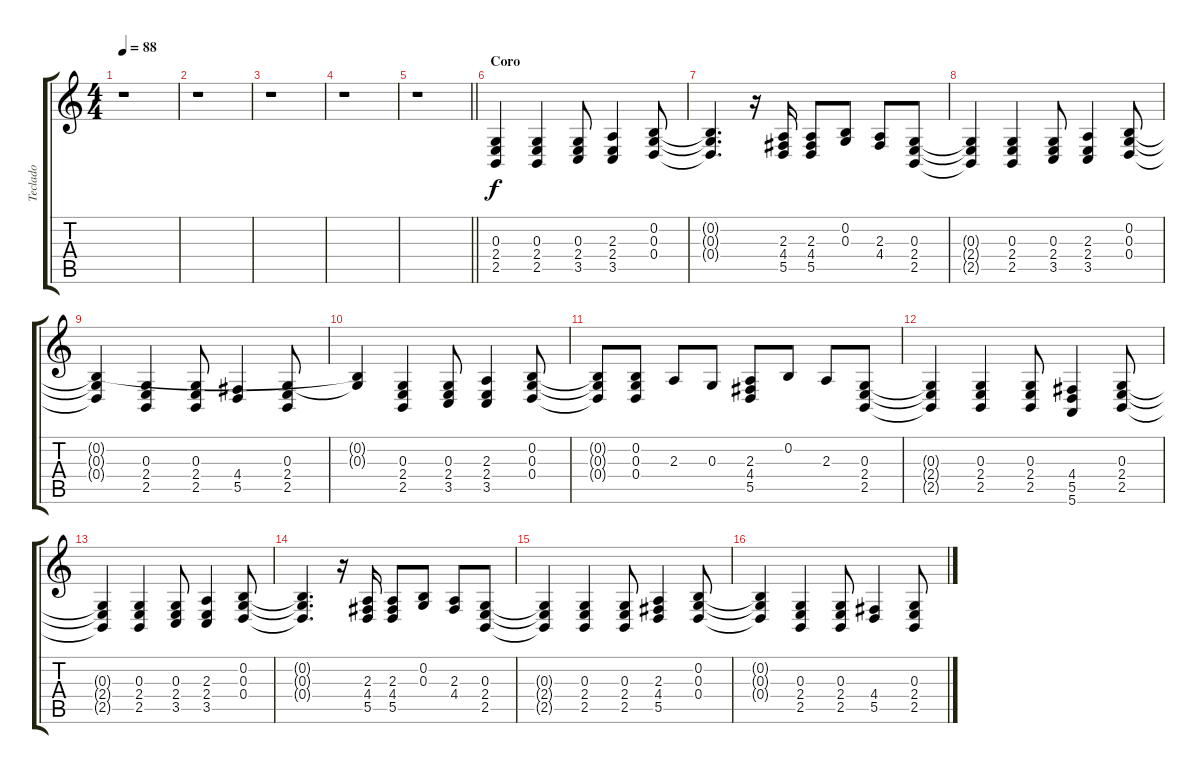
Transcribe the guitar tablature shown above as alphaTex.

\track ("Teclado" "Teclado") {instrument electricpiano1}
\staff {score tabs}
\tuning (E4 B3 G3 D3 A2 E2) {hide}
\ts (4 4)
\tempo 88
\clef g2
\ks c
r.1{dy f} |
r.1 |
r.1 |
r.1 |
\barLineRight lightlight
r.1 |
\section ("" "Coro")
(0.3 2.4 2.5).4{volume 12} (0.3 2.4 2.5).4 (0.3 2.4 3.5).8 (2.3 2.4 3.5).4 (0.2 0.3 0.4).8 |
(0.2{t} 0.3{t} 0.4{t}).4{d} r.16 (2.3 4.4 5.5).16 (2.3 4.4 5.5).8 (0.2 0.3).8 (2.3 4.4).8 (0.3 2.4 2.5).8 |
(0.3{t} 2.4{t} 2.5{t}).4 (0.3 2.4 2.5).4 (0.3 2.4 3.5).8 (2.3 2.4 3.5).4 (0.2 0.3 0.4).8 |
(0.2{t} 0.3{t} 0.4{t}).4 (0.3 2.4 2.5).4 (0.3 2.4 2.5).8 (4.4 5.5).4 (0.3 2.4 2.5).8 |
(0.2{t} 0.3{t}).4 (0.3 2.4 2.5).4 (0.3 2.4 3.5).8 (2.3 2.4 3.5).4 (0.2 0.3 0.4).8 |
(0.2{t} 0.3{t} 0.4{t}).8 (0.2 0.3 0.4).8 2.3.8 0.3.8 (2.3 4.4 5.5).8 0.2.8 2.3.8 (0.3 2.4 2.5).8 |
(0.3{t} 2.4{t} 2.5{t}).4 (0.3 2.4 2.5).4 (0.3 2.4 2.5).8 (4.4 5.5 5.6).4 (0.3 2.4 2.5).8 |
(0.3{t} 2.4{t} 2.5{t}).4 (0.3 2.4 2.5).4 (0.3 2.4 3.5).8 (2.3 2.4 3.5).4 (0.2 0.3 0.4).8 |
(0.2{t} 0.3{t} 0.4{t}).4{d} r.16 (2.3 4.4 5.5).16 (2.3 4.4 5.5).8 (0.2 0.3).8 (2.3 4.4).8 (0.3 2.4 2.5).8 |
(0.3{t} 2.4{t} 2.5{t}).4 (0.3 2.4 2.5).4 (0.3 2.4 2.5).8 (2.3 4.4 5.5).4 (0.2 0.3 0.4).8 |
(0.2{t} 0.3{t} 0.4{t}).4 (0.3 2.4 2.5).4 (0.3 2.4 2.5).8 (4.4 5.5).4 (0.3 2.4 2.5).8
